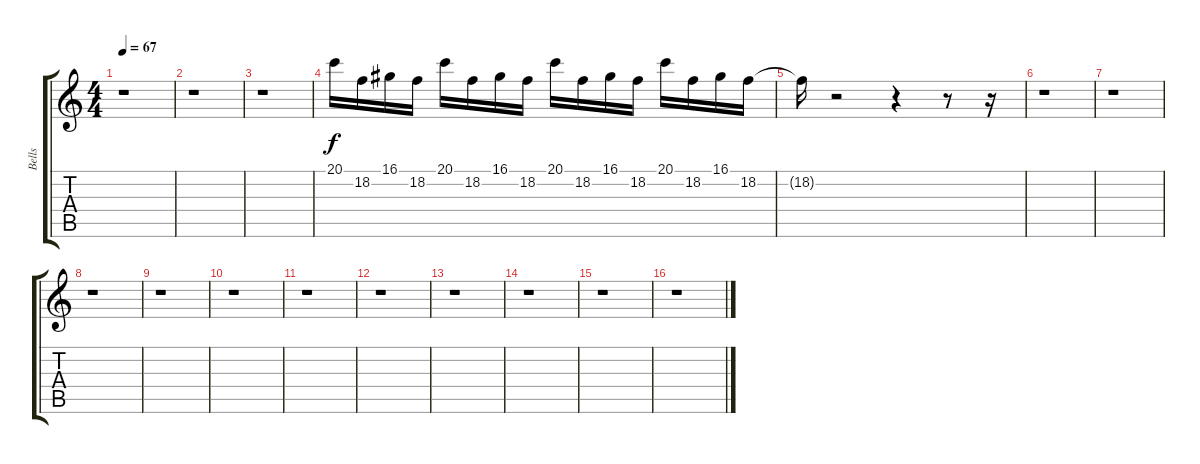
\track ("Bells" "Bells") {instrument tubularbells}
\staff {score tabs}
\tuning (E4 B3 G3 D3 A2 E2) {hide}
\ts (4 4)
\tempo 67
\clef g2
\ks c
r.1{dy f} |
r.1 |
r.1 |
20.1.16 18.2.16 16.1.16 18.2.16 20.1.16 18.2.16 16.1.16 18.2.16 20.1.16 18.2.16 16.1.16 18.2.16 20.1.16 18.2.16 16.1.16 18.2.16 |
18.2{t}.16 r.2 r.4 r.8 r.16 |
r.1 |
r.1 |
r.1 |
r.1 |
r.1 |
r.1 |
r.1 |
r.1 |
r.1 |
r.1 |
r.1
